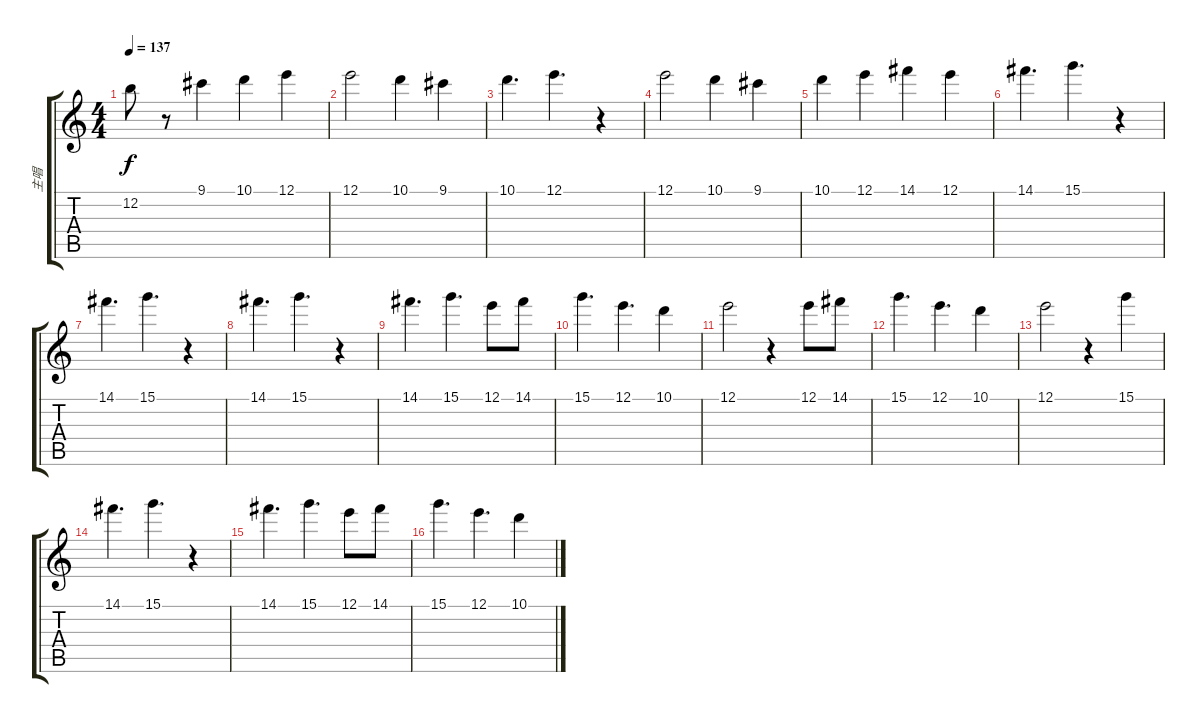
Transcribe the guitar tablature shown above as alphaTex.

\track ("主唱" "主唱") {instrument overdrivenguitar}
\staff {score tabs}
\tuning (E4 B3 G3 D3 A2 E2) {hide}
\ts (4 4)
\tempo 137
\clef g2
\ks c
12.2{t}.8{dy f} r.8 9.1.4 10.1.4 12.1.4 |
12.1.2 10.1.4 9.1.4 |
10.1.4{d} 12.1.4{d} r.4 |
12.1.2 10.1.4 9.1.4 |
10.1.4 12.1.4 14.1.4 12.1.4 |
14.1.4{d} 15.1.4{d} r.4 |
14.1.4{d} 15.1.4{d} r.4 |
14.1.4{d} 15.1.4{d} r.4 |
14.1.4{d} 15.1.4{d} 12.1.8 14.1.8 |
15.1.4{d} 12.1.4{d} 10.1.4 |
12.1.2 r.4 12.1.8 14.1.8 |
15.1.4{d} 12.1.4{d} 10.1.4 |
12.1.2 r.4 15.1.4 |
14.1.4{d} 15.1.4{d} r.4 |
14.1.4{d} 15.1.4{d} 12.1.8 14.1.8 |
15.1.4{d} 12.1.4{d} 10.1.4
